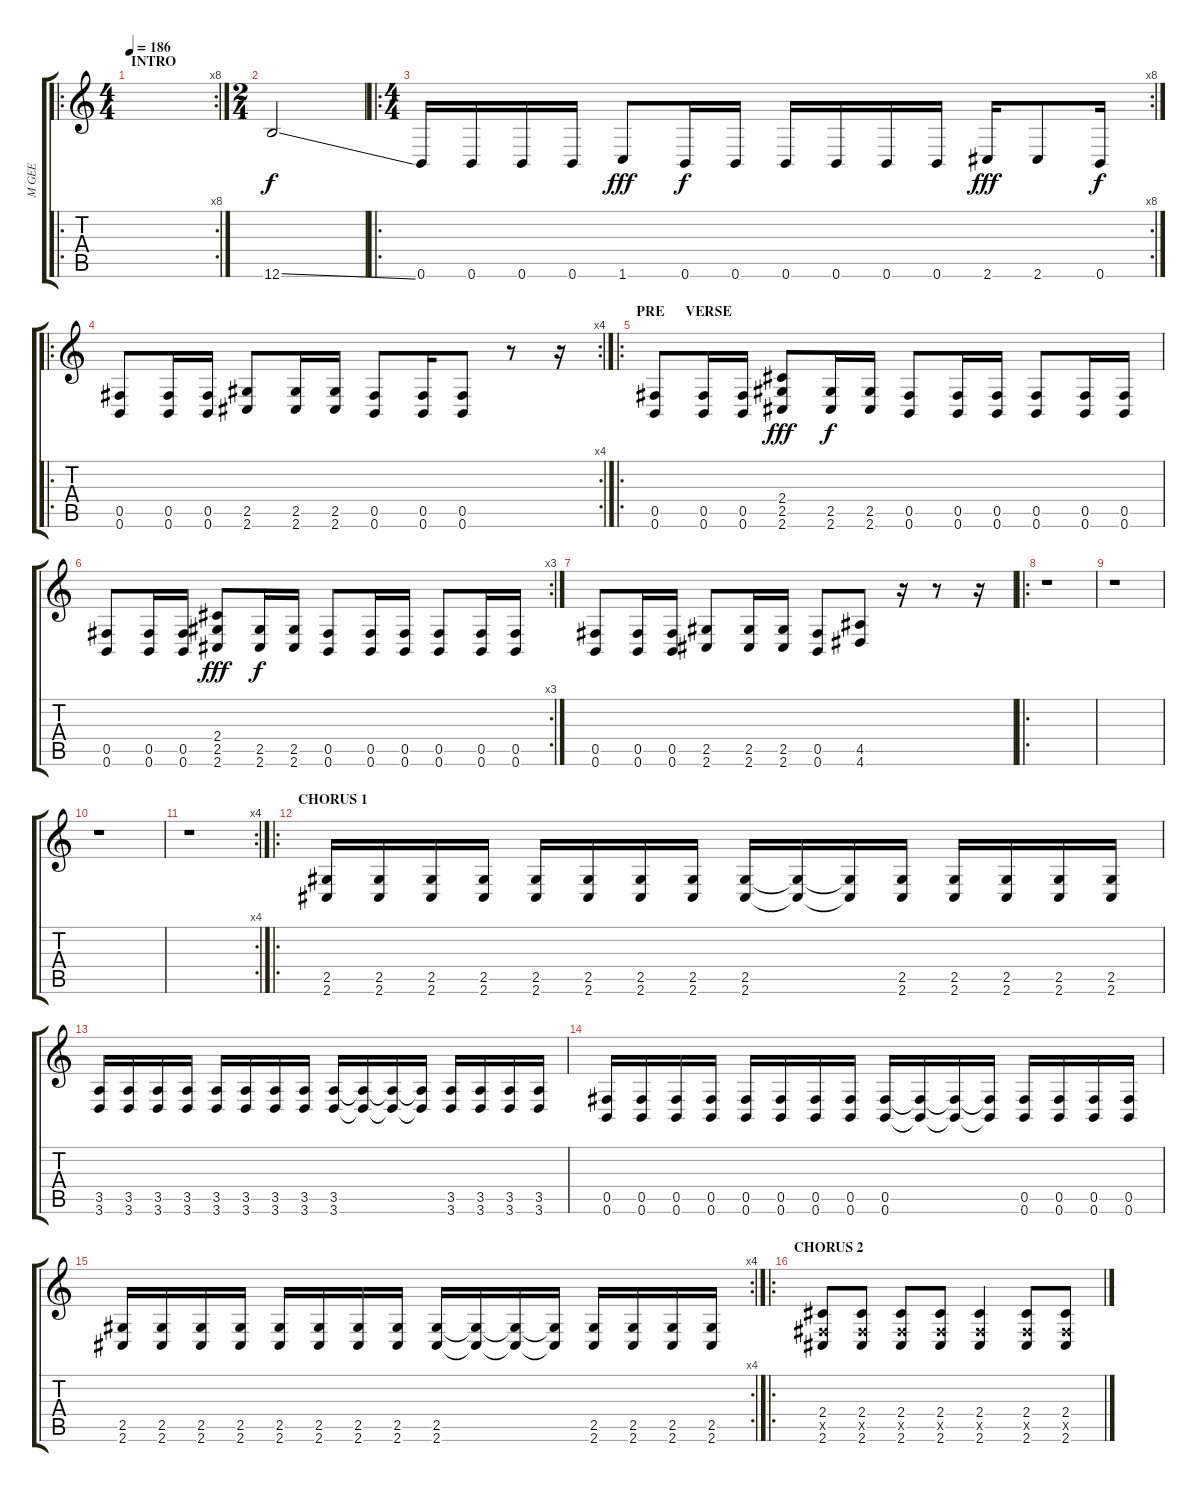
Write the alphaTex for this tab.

\track ("M GEE" "M GEE") {instrument distortionguitar}
\staff {score tabs}
\tuning (Db4 Ab3 E3 B2 Gb2 B1) {hide}
\ro
\rc 8
\ts (4 4)
\section ("" "INTRO")
\tempo 186
\clef g2
\ks c
|
\ts (2 4)
12.6{ss}.2 |
\ro
\rc 8
\ts (4 4)
0.6.16 0.6.16 0.6.16 0.6.16 1.6.8{dy fff} 0.6.16{dy f} 0.6.16 0.6.16 0.6.16 0.6.16 0.6.16 2.6.16{dy fff} 2.6.8 0.6.16{dy f} |
\ro
\rc 4
(0.5 0.6).8 (0.5 0.6).16 (0.5 0.6).16 (2.5 2.6).8 (2.5 2.6).16 (2.5 2.6).16 (0.5 0.6).8 (0.5 0.6).16 (0.5 0.6).8 r.8 r.16 |
\ro
\section ("" "PRE      VERSE")
(0.5 0.6).8 (0.5 0.6).16 (0.5 0.6).16 (2.4 2.5 2.6).8{dy fff} (2.5 2.6).16{dy f} (2.5 2.6).16 (0.5 0.6).8 (0.5 0.6).16 (0.5 0.6).16 (0.5 0.6).8 (0.5 0.6).16 (0.5 0.6).16 |
\rc 3
(0.5 0.6).8 (0.5 0.6).16 (0.5 0.6).16 (2.4 2.5 2.6).8{dy fff} (2.5 2.6).16{dy f} (2.5 2.6).16 (0.5 0.6).8 (0.5 0.6).16 (0.5 0.6).16 (0.5 0.6).8 (0.5 0.6).16 (0.5 0.6).16 |
(0.5 0.6).8 (0.5 0.6).16 (0.5 0.6).16 (2.5 2.6).8 (2.5 2.6).16 (2.5 2.6).16 (0.5 0.6).8 (4.5 4.6).8 r.16 r.8 r.16 |
\ro
r.1 |
r.1 |
r.1 |
\rc 4
r.1 |
\ro
\section ("" "CHORUS 1")
(2.5 2.6).16 (2.5 2.6).16 (2.5 2.6).16 (2.5 2.6).16 (2.5 2.6).16 (2.5 2.6).16 (2.5 2.6).16 (2.5 2.6).16 (2.5 2.6).16 (2.5{t} 2.6{t}).16 (2.5{t} 2.6{t}).16 (2.5 2.6).16 (2.5 2.6).16 (2.5 2.6).16 (2.5 2.6).16 (2.5 2.6).16 |
(3.5 3.6).16 (3.5 3.6).16 (3.5 3.6).16 (3.5 3.6).16 (3.5 3.6).16 (3.5 3.6).16 (3.5 3.6).16 (3.5 3.6).16 (3.5 3.6).16 (3.5{t} 3.6{t}).16 (3.5{t} 3.6{t}).16 (3.5{t} 3.6{t}).16 (3.5 3.6).16 (3.5 3.6).16 (3.5 3.6).16 (3.5 3.6).16 |
(0.5 0.6).16 (0.5 0.6).16 (0.5 0.6).16 (0.5 0.6).16 (0.5 0.6).16 (0.5 0.6).16 (0.5 0.6).16 (0.5 0.6).16 (0.5 0.6).16 (0.5{t} 0.6{t}).16 (0.5{t} 0.6{t}).16 (0.5{t} 0.6{t}).16 (0.5 0.6).16 (0.5 0.6).16 (0.5 0.6).16 (0.5 0.6).16 |
\rc 4
(2.5 2.6).16 (2.5 2.6).16 (2.5 2.6).16 (2.5 2.6).16 (2.5 2.6).16 (2.5 2.6).16 (2.5 2.6).16 (2.5 2.6).16 (2.5 2.6).16 (2.5{t} 2.6{t}).16 (2.5{t} 2.6{t}).16 (2.5{t} 2.6{t}).16 (2.5 2.6).16 (2.5 2.6).16 (2.5 2.6).16 (2.5 2.6).16 |
\ro
\section ("" "CHORUS 2")
(2.4 0.5{x} 2.6).8 (2.4 0.5{x} 2.6).8 (2.4 0.5{x} 2.6).8 (2.4 0.5{x} 2.6).8 (2.4 0.5{x} 2.6).4 (2.4 0.5{x} 2.6).8 (2.4 0.5{x} 2.6).8
